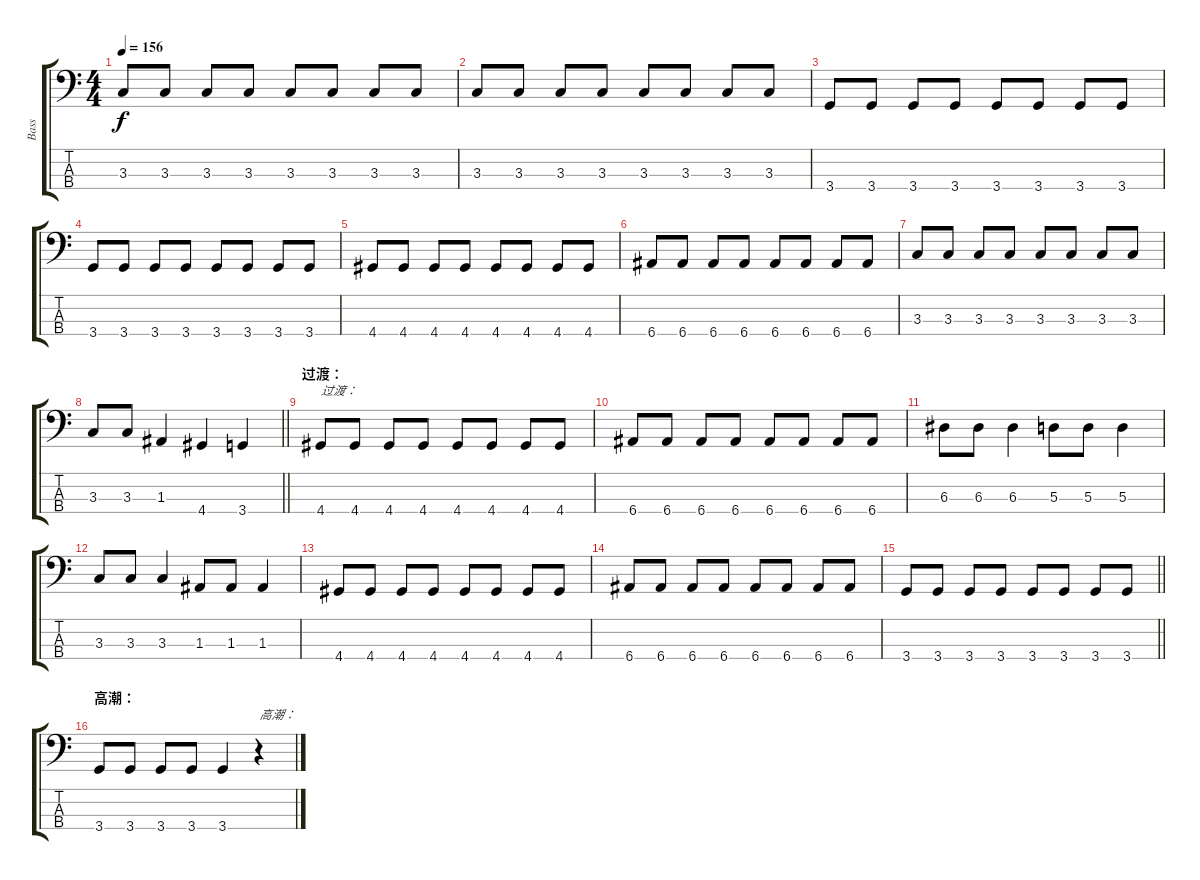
\track ("Bass" "Bass") {instrument electricbassfinger}
\staff {score tabs}
\tuning (G2 D2 A1 E1) {hide}
\ts (4 4)
\tempo 156
\clef f4
\ks c
3.3.8{dy f} 3.3.8 3.3.8 3.3.8 3.3.8 3.3.8 3.3.8 3.3.8 |
3.3.8 3.3.8 3.3.8 3.3.8 3.3.8 3.3.8 3.3.8 3.3.8 |
3.4.8 3.4.8 3.4.8 3.4.8 3.4.8 3.4.8 3.4.8 3.4.8 |
3.4.8 3.4.8 3.4.8 3.4.8 3.4.8 3.4.8 3.4.8 3.4.8 |
4.4.8 4.4.8 4.4.8 4.4.8 4.4.8 4.4.8 4.4.8 4.4.8 |
6.4.8 6.4.8 6.4.8 6.4.8 6.4.8 6.4.8 6.4.8 6.4.8 |
3.3.8 3.3.8 3.3.8 3.3.8 3.3.8 3.3.8 3.3.8 3.3.8 |
\barLineRight lightlight
3.3.8 3.3.8 1.3.4 4.4.4 3.4.4 |
\section ("" "过渡：")
4.4.8{txt "过渡："} 4.4.8 4.4.8 4.4.8 4.4.8 4.4.8 4.4.8 4.4.8 |
6.4.8 6.4.8 6.4.8 6.4.8 6.4.8 6.4.8 6.4.8 6.4.8 |
6.3.8 6.3.8 6.3.4 5.3.8 5.3.8 5.3.4 |
3.3.8 3.3.8 3.3.4 1.3.8 1.3.8 1.3.4 |
4.4.8 4.4.8 4.4.8 4.4.8 4.4.8 4.4.8 4.4.8 4.4.8 |
6.4.8 6.4.8 6.4.8 6.4.8 6.4.8 6.4.8 6.4.8 6.4.8 |
\barLineRight lightlight
3.4.8 3.4.8 3.4.8 3.4.8 3.4.8 3.4.8 3.4.8 3.4.8 |
\section ("" "高潮：")
3.4.8 3.4.8 3.4.8 3.4.8 3.4.4 r.4{txt "高潮："}
